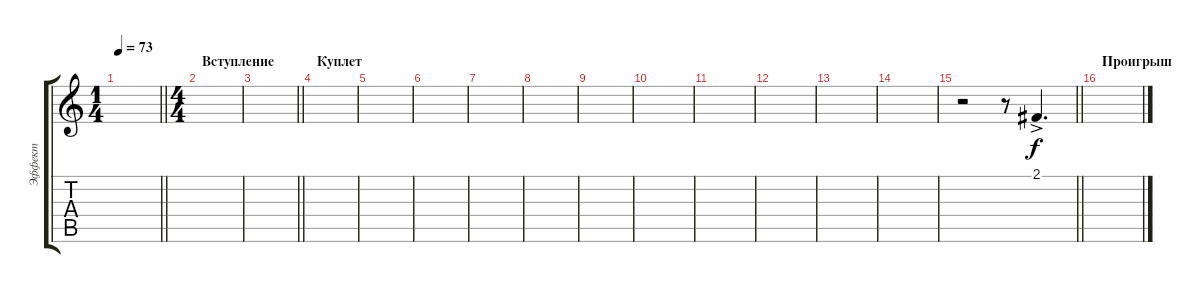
\track ("Эффект" "Эффект") {instrument reversecymbal}
\staff {score tabs}
\tuning (E4 B3 G3 D3 A2 E2) {hide}
\ts (1 4)
\tempo 73
\clef g2
\barLineRight lightlight
\ks c
|
\ts (4 4)
\section ("" "Вступление")
|
\barLineRight lightlight
|
\section ("" "Куплет")
|
|
|
|
|
|
|
|
|
|
|
\barLineRight lightlight
r.2 r.8 2.1{ac}.4{d} |
\section ("" "Проигрыш")
